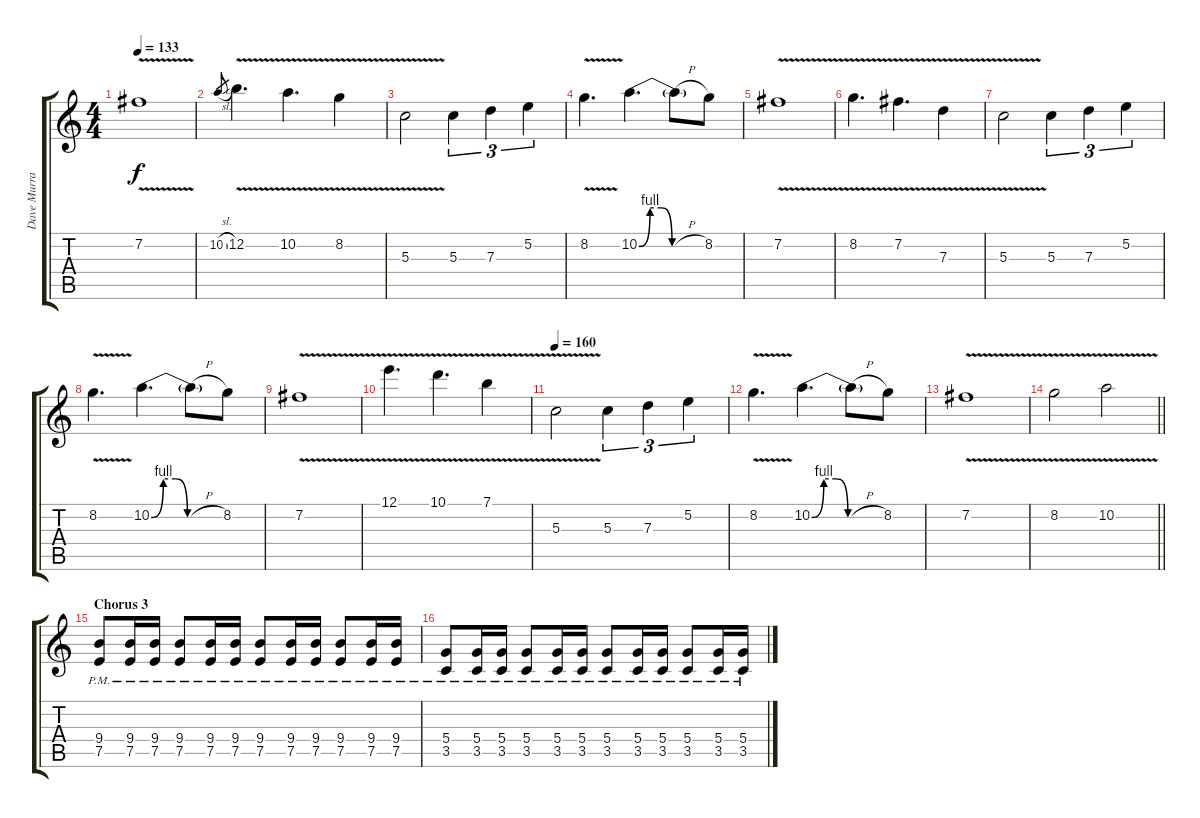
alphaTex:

\track ("Dave Murray" "Dave Murra") {instrument overdrivenguitar}
\staff {score tabs}
\tuning (E4 B3 G3 D3 A2 E2) {hide}
\ts (4 4)
\tempo 133
\clef g2
\ks c
7.2{v}.1{dy f} |
10.2{sl}.8{gr} 12.2{v}.4{d} 10.2{v}.4{d} 8.2{v}.4 |
5.3{v}.2 5.3.4{tu (3 2)} 7.3.4{tu (3 2)} 5.2.4{tu (3 2)} |
8.2{v}.4{d} 10.2{be (custom 0 0 10 4 20 4 30 0 60 0)}.4{d} 10.2{h t}.8 8.2.8 |
7.2{v}.1 |
8.2{v}.4{d} 7.2{v}.4{d} 7.3{v}.4 |
5.3{v}.2 5.3.4{tu (3 2)} 7.3.4{tu (3 2)} 5.2.4{tu (3 2)} |
8.2{v}.4{d} 10.2{be (custom 0 0 10 4 20 4 30 0 60 0)}.4{d} 10.2{h t}.8 8.2.8 |
7.2{v}.1 |
12.1{v}.4{d} 10.1{v}.4{d} 7.1{v}.4 |
\tempo 160
5.3{v}.2 5.3.4{tu (3 2)} 7.3.4{tu (3 2)} 5.2.4{tu (3 2)} |
8.2{v}.4{d} 10.2{be (custom 0 0 10 4 20 4 30 0 60 0)}.4{d} 10.2{h t}.8 8.2.8 |
7.2{v}.1 |
\barLineRight lightlight
8.2{v}.2 10.2{v}.2 |
\section ("" "Chorus 3")
(9.4{pm} 7.5{pm}).8 (9.4{pm} 7.5{pm}).16 (9.4{pm} 7.5{pm}).16 (9.4{pm} 7.5{pm}).8 (9.4{pm} 7.5{pm}).16 (9.4{pm} 7.5{pm}).16 (9.4{pm} 7.5{pm}).8 (9.4{pm} 7.5{pm}).16 (9.4{pm} 7.5{pm}).16 (9.4{pm} 7.5{pm}).8 (9.4{pm} 7.5{pm}).16 (9.4{pm} 7.5{pm}).16 |
(5.4{pm} 3.5{pm}).8 (5.4{pm} 3.5{pm}).16 (5.4{pm} 3.5{pm}).16 (5.4{pm} 3.5{pm}).8 (5.4{pm} 3.5{pm}).16 (5.4{pm} 3.5{pm}).16 (5.4{pm} 3.5{pm}).8 (5.4{pm} 3.5{pm}).16 (5.4{pm} 3.5{pm}).16 (5.4{pm} 3.5{pm}).8 (5.4{pm} 3.5{pm}).16 (5.4{pm} 3.5{pm}).16
